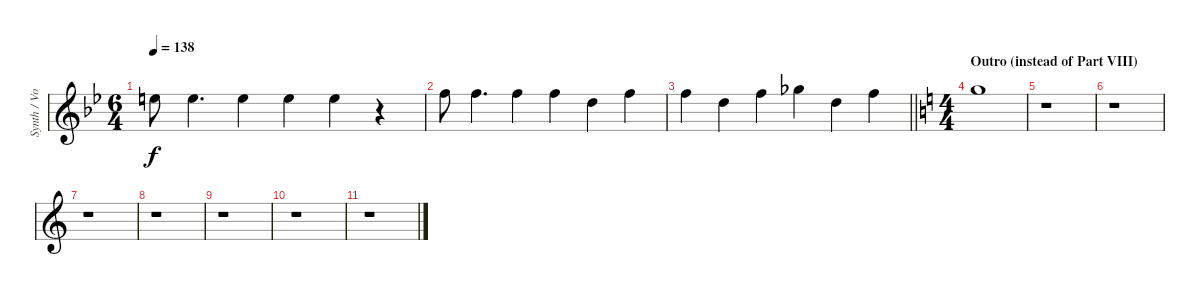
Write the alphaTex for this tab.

\track ("Synth / Vocals" "Synth / Vo") {instrument flute}
\staff {score}
\tuning (E4 B3 G3 D3 A2 E2) {hide}
\ts (6 4)
\tempo 138
\clef g2
\ks gminor
12.1.8{dy f} 12.1.4{d} 12.1.4 12.1.4 12.1.4 r.4 |
13.1.8 13.1.4{d} 13.1.4 13.1.4 15.2.4 13.1.4 |
\barLineRight lightlight
13.1.4 15.2.4 13.1.4 14.1.4 15.2.4 13.1.4 |
\ts (4 4)
\section ("" "Outro (instead of Part VIII)")
\ks c
15.1.1 |
r.1 |
r.1 |
r.1 |
r.1 |
r.1 |
r.1 |
r.1
